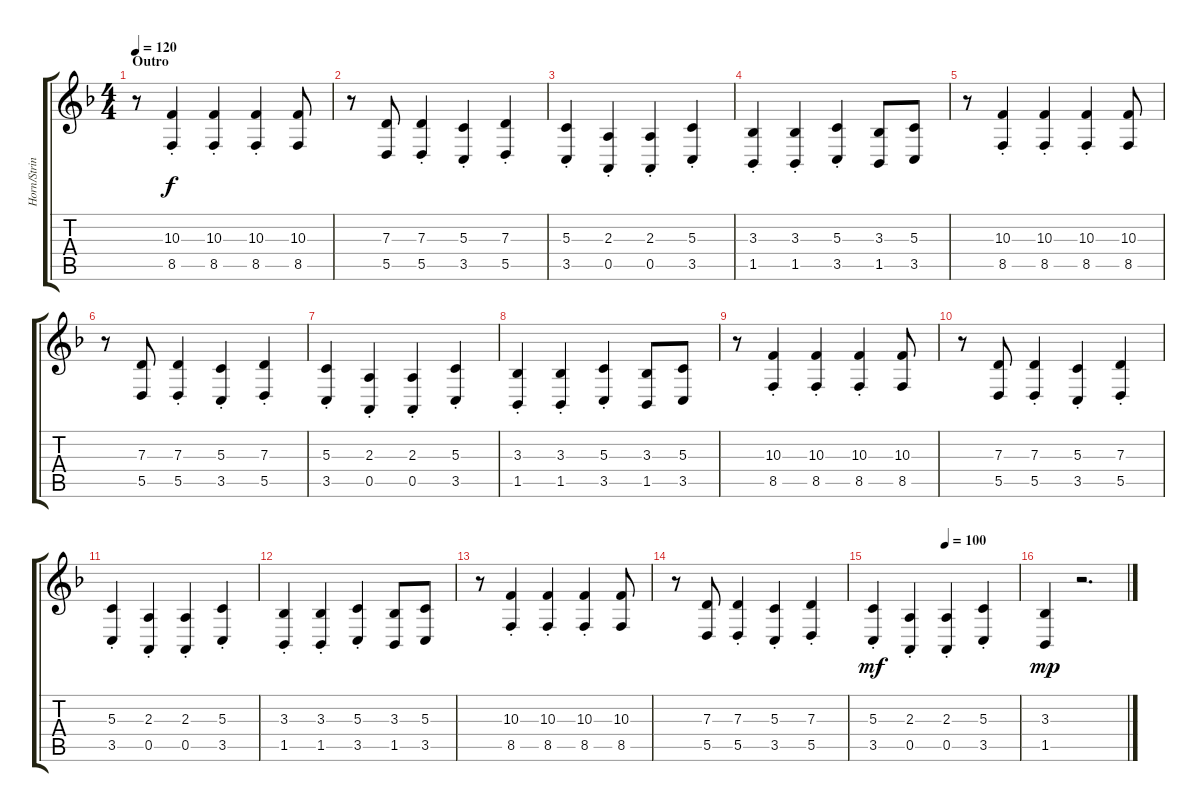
\track ("Horn/String Synth" "Horn/Strin") {instrument synthbrass1}
\staff {score tabs}
\tuning (E4 B3 G3 D3 A2 D2) {hide}
\ts (4 4)
\section ("" "Outro")
\tempo 120
\clef g2
\ks dminor
r.8{dy f instrument stringensemble1} (10.3{st} 8.5{st}).4 (10.3{st} 8.5{st}).4 (10.3{st} 8.5{st}).4 (10.3 8.5).8 |
r.8 (7.3 5.5).8 (7.3{st} 5.5{st}).4 (5.3{st} 3.5{st}).4 (7.3{st} 5.5{st}).4 |
(5.3{st} 3.5{st}).4 (2.3{st} 0.5{st}).4 (2.3{st} 0.5{st}).4 (5.3{st} 3.5{st}).4 |
(3.3{st} 1.5{st}).4 (3.3{st} 1.5{st}).4 (5.3{st} 3.5{st}).4 (3.3 1.5).8 (5.3 3.5).8 |
r.8 (10.3{st} 8.5{st}).4 (10.3{st} 8.5{st}).4 (10.3{st} 8.5{st}).4 (10.3 8.5).8 |
r.8 (7.3 5.5).8 (7.3{st} 5.5{st}).4 (5.3{st} 3.5{st}).4 (7.3{st} 5.5{st}).4 |
(5.3{st} 3.5{st}).4 (2.3{st} 0.5{st}).4 (2.3{st} 0.5{st}).4 (5.3{st} 3.5{st}).4 |
(3.3{st} 1.5{st}).4 (3.3{st} 1.5{st}).4 (5.3{st} 3.5{st}).4 (3.3 1.5).8 (5.3 3.5).8 |
r.8 (10.3{st} 8.5{st}).4 (10.3{st} 8.5{st}).4 (10.3{st} 8.5{st}).4 (10.3 8.5).8 |
r.8 (7.3 5.5).8 (7.3{st} 5.5{st}).4 (5.3{st} 3.5{st}).4 (7.3{st} 5.5{st}).4 |
(5.3{st} 3.5{st}).4 (2.3{st} 0.5{st}).4 (2.3{st} 0.5{st}).4 (5.3{st} 3.5{st}).4 |
(3.3{st} 1.5{st}).4 (3.3{st} 1.5{st}).4 (5.3{st} 3.5{st}).4 (3.3 1.5).8 (5.3 3.5).8 |
r.8 (10.3{st} 8.5{st}).4 (10.3{st} 8.5{st}).4 (10.3{st} 8.5{st}).4 (10.3 8.5).8 |
r.8 (7.3 5.5).8 (7.3{st} 5.5{st}).4 (5.3{st} 3.5{st}).4 (7.3{st} 5.5{st}).4 |
\tempo (100 0.5)
(5.3{st} 3.5{st}).4{dy mf} (2.3{st} 0.5{st}).4 (2.3{st} 0.5{st}).4 (5.3{st} 3.5{st}).4 |
(3.3 1.5).4{dy mp} r.2{d}
